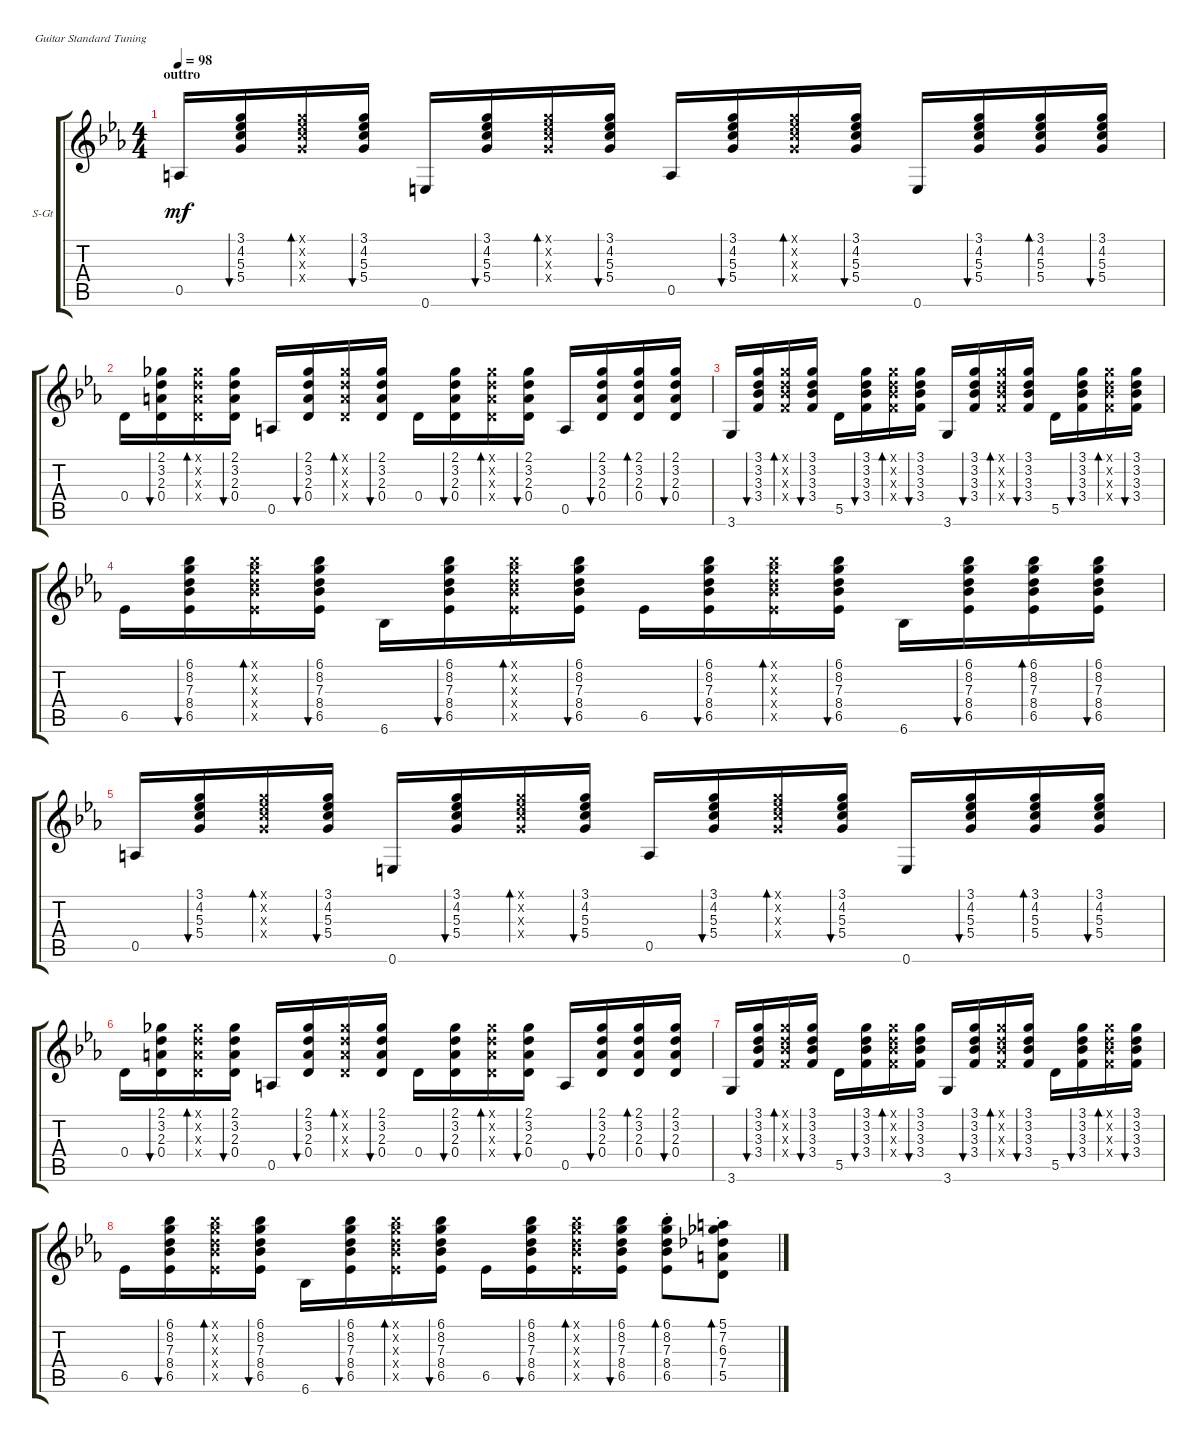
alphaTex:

\defaultSystemsLayout 4
\bracketExtendMode groupsimilarinstruments
\firstSystemTrackNameOrientation horizontal
\otherSystemsTrackNameOrientation horizontal
\track ("Steel Guitar" "S-Gt") {instrument acousticguitarsteel}
\staff {score tabs}
\tuning (E4 B3 G3 D3 A2 E2)
\ts (4 4)
\section ("" "outtro")
\tempo 98
\clef g2
\scale
0.525651
\ks cminor
0.5.16{dy mf} (5.4 5.3 4.2 3.1).16{bu 30} (5.4{x} 5.3{x} 4.2{x} 3.1{x}).16{bd 30} (5.4 5.3 4.2 3.1).16{bu 30} 0.6.16 (5.4 5.3 4.2 3.1).16{bu 30} (5.4{x} 5.3{x} 4.2{x} 3.1{x}).16{bd 30} (5.4 5.3 4.2 3.1).16{bu 30} 0.5.16 (5.4 5.3 4.2 3.1).16{bu 30} (5.4{x} 5.3{x} 4.2{x} 3.1{x}).16{bd 30} (5.4 5.3 4.2 3.1).16{bu 30} 0.6.16 (5.4 5.3 4.2 3.1).16{bu 30} (5.4 5.3 4.2 3.1).16{bd 30} (5.4 5.3 4.2 3.1).16{bu 30} |
\scale
0.474372 0.4.16 (0.4 2.3 3.2 2.1).16{bu 30} (0.4{x} 2.3{x} 3.2{x} 2.1{x}).16{bd 30} (0.4 2.3 3.2 2.1).16{bu 30} 0.5.16 (0.4 2.3 3.2 2.1).16{bu 30} (0.4{x} 2.3{x} 3.2{x} 2.1{x}).16{bd 30} (0.4 2.3 3.2 2.1).16{bu 30} 0.4.16 (0.4 2.3 3.2 2.1).16{bu 30} (0.4{x} 2.3{x} 3.2{x} 2.1{x}).16{bd 30} (0.4 2.3 3.2 2.1).16{bu 30} 0.5.16 (0.4 2.3 3.2 2.1).16{bu 30} (0.4 2.3 3.2 2.1).16{bd 30} (0.4 2.3 3.2 2.1).16{bu 30} |
3.6.16 (3.4 3.3 3.2 3.1).16{bu 30} (3.4{x} 3.3{x} 3.2{x} 3.1{x}).16{bd 30} (3.4 3.3 3.2 3.1).16{bu 30} 5.5.16 (3.4 3.3 3.2 3.1).16{bu 30} (3.4{x} 3.3{x} 3.2{x} 3.1{x}).16{bd 30} (3.4 3.3 3.2 3.1).16{bu 30} 3.6.16 (3.4 3.3 3.2 3.1).16{bu 30} (3.4{x} 3.3{x} 3.2{x} 3.1{x}).16{bd 30} (3.4 3.3 3.2 3.1).16{bu 30} 5.5.16 (3.4 3.3 3.2 3.1).16{bu 30} (3.4{x} 3.3{x} 3.2{x} 3.1{x}).16{bd 30} (3.4 3.3 3.2 3.1).16{bu 30} |
6.5.16 (8.4 7.3 8.2 6.1 6.5).16{bu 30} (8.4{x} 7.3{x} 8.2{x} 6.1{x} 6.5{x}).16{bd 30} (8.4 7.3 8.2 6.1 6.5).16{bu 30} 6.6.16 (8.4 7.3 8.2 6.1 6.5).16{bu 30} (8.4{x} 7.3{x} 8.2{x} 6.1{x} 6.5{x}).16{bd 30} (8.4 7.3 8.2 6.1 6.5).16{bu 30} 6.5.16 (8.4 7.3 8.2 6.1 6.5).16{bu 30} (8.4{x} 7.3{x} 8.2{x} 6.1{x} 6.5{x}).16{bd 30} (8.4 7.3 8.2 6.1 6.5).16{bu 30} 6.6.16 (8.4 7.3 8.2 6.1 6.5).16{bu 30} (8.4 7.3 8.2 6.1 6.5).16{bd 30} (8.4 7.3 8.2 6.1 6.5).16{bu 30} |
0.5.16 (5.4 5.3 4.2 3.1).16{bu 30} (5.4{x} 5.3{x} 4.2{x} 3.1{x}).16{bd 30} (5.4 5.3 4.2 3.1).16{bu 30} 0.6.16 (5.4 5.3 4.2 3.1).16{bu 30} (5.4{x} 5.3{x} 4.2{x} 3.1{x}).16{bd 30} (5.4 5.3 4.2 3.1).16{bu 30} 0.5.16 (5.4 5.3 4.2 3.1).16{bu 30} (5.4{x} 5.3{x} 4.2{x} 3.1{x}).16{bd 30} (5.4 5.3 4.2 3.1).16{bu 30} 0.6.16 (5.4 5.3 4.2 3.1).16{bu 30} (5.4 5.3 4.2 3.1).16{bd 30} (5.4 5.3 4.2 3.1).16{bu 30} |
0.4.16 (0.4 2.3 3.2 2.1).16{bu 30} (0.4{x} 2.3{x} 3.2{x} 2.1{x}).16{bd 30} (0.4 2.3 3.2 2.1).16{bu 30} 0.5.16 (0.4 2.3 3.2 2.1).16{bu 30} (0.4{x} 2.3{x} 3.2{x} 2.1{x}).16{bd 30} (0.4 2.3 3.2 2.1).16{bu 30} 0.4.16 (0.4 2.3 3.2 2.1).16{bu 30} (0.4{x} 2.3{x} 3.2{x} 2.1{x}).16{bd 30} (0.4 2.3 3.2 2.1).16{bu 30} 0.5.16 (0.4 2.3 3.2 2.1).16{bu 30} (0.4 2.3 3.2 2.1).16{bd 30} (0.4 2.3 3.2 2.1).16{bu 30} |
3.6.16 (3.4 3.3 3.2 3.1).16{bu 30} (3.4{x} 3.3{x} 3.2{x} 3.1{x}).16{bd 30} (3.4 3.3 3.2 3.1).16{bu 30} 5.5.16 (3.4 3.3 3.2 3.1).16{bu 30} (3.4{x} 3.3{x} 3.2{x} 3.1{x}).16{bd 30} (3.4 3.3 3.2 3.1).16{bu 30} 3.6.16 (3.4 3.3 3.2 3.1).16{bu 30} (3.4{x} 3.3{x} 3.2{x} 3.1{x}).16{bd 30} (3.4 3.3 3.2 3.1).16{bu 30} 5.5.16 (3.4 3.3 3.2 3.1).16{bu 30} (3.4{x} 3.3{x} 3.2{x} 3.1{x}).16{bd 30} (3.4 3.3 3.2 3.1).16{bu 30} |
6.5.16 (8.4 7.3 8.2 6.1 6.5).16{bu 30} (8.4{x} 7.3{x} 8.2{x} 6.1{x} 6.5{x}).16{bd 30} (8.4 7.3 8.2 6.1 6.5).16{bu 30} 6.6.16 (8.4 7.3 8.2 6.1 6.5).16{bu 30} (8.4{x} 7.3{x} 8.2{x} 6.1{x} 6.5{x}).16{bd 30} (8.4 7.3 8.2 6.1 6.5).16{bu 30} 6.5.16 (8.4 7.3 8.2 6.1 6.5).16{bu 30} (8.4{x} 7.3{x} 8.2{x} 6.1{x} 6.5{x}).16{bd 30} (8.4 7.3 8.2 6.1 6.5).16{bu 30} (6.5{st} 8.4{st} 7.3{st} 8.2{st} 6.1{st}).8{bd 30} (5.5{st} 7.4{st} 6.3{st} 7.2{st} 5.1{st}).8{bd 30}
